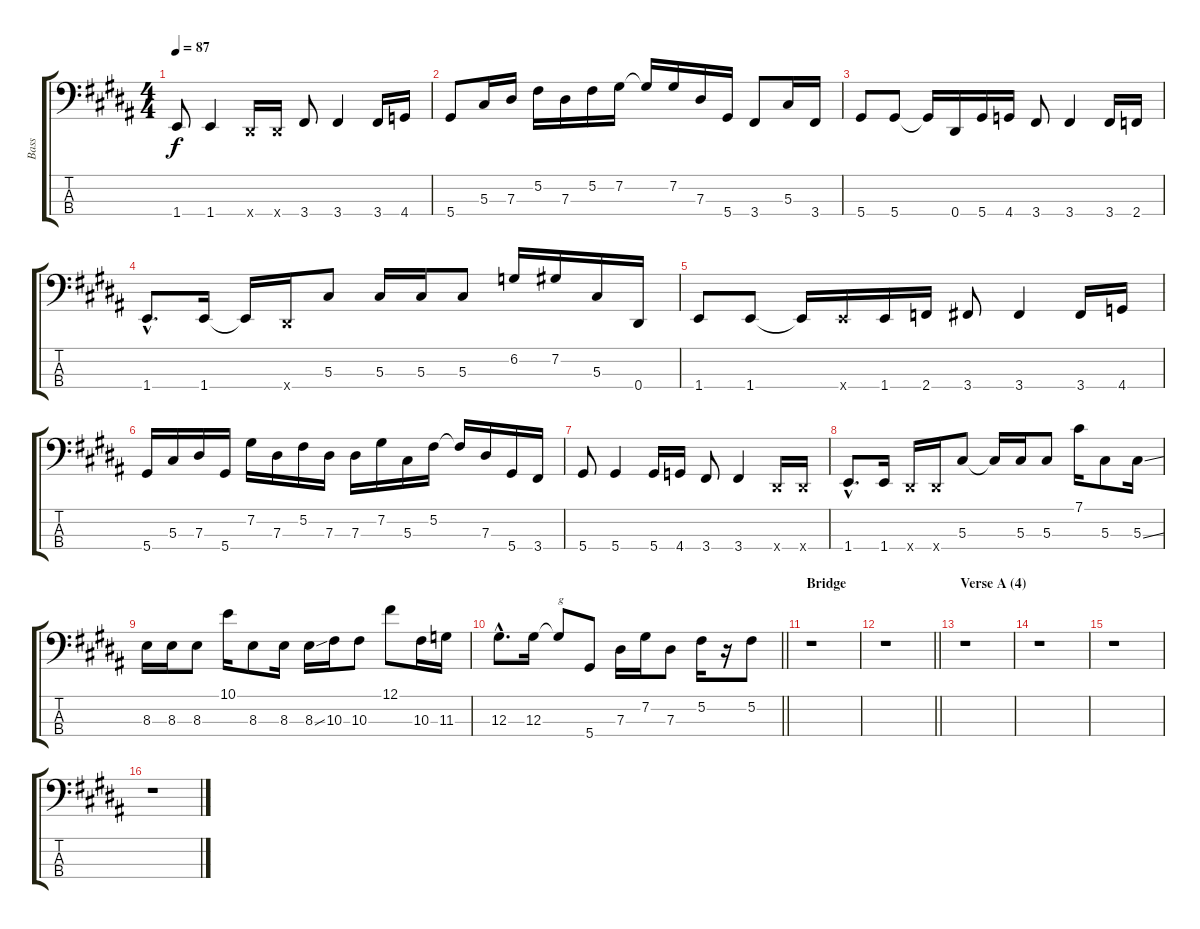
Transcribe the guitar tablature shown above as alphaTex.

\track ("Bass" "Bass") {instrument electricbassfinger}
\staff {score tabs}
\tuning (Gb2 Db2 Ab1 Eb1) {hide}
\ts (4 4)
\tempo 87
\clef f4
\ks b
1.4.8{dy f} 1.4.4 0.4{x}.16 0.4{x}.16 3.4.8 3.4.4 3.4.16 4.4.16 |
5.4.8 5.3.16 7.3.16 5.2.16 7.3.16 5.2.16 7.2.16 7.2{t}.16 7.2.16 7.3.16 5.4.16 3.4.8 5.3.16 3.4.16 |
5.4.8 5.4.8 5.4{t}.16 0.4.16 5.4.16 4.4.16 3.4.8 3.4.4 3.4.16 2.4.16 |
1.4{hac}.8{d} 1.4.16 1.4{t}.16 0.4{x}.16 5.3.8 5.3.16 5.3.16 5.3.8 6.2.16 7.2.16 5.3.16 0.4.16 |
1.4.8 1.4.8 1.4{t}.16 1.4{x}.16 1.4.16 2.4.16 3.4.8 3.4.4 3.4.16 4.4.16 |
5.4.16 5.3.16 7.3.16 5.4.16 7.2.16 7.3.16 5.2.16 7.3.16 7.3.16 7.2.16 5.3.16 5.2.16 5.2{t}.16 7.3.16 5.4.16 3.4.16 |
5.4.8 5.4.4 5.4.16 4.4.16 3.4.8 3.4.4 0.4{x}.16 0.4{x}.16 |
1.4{hac}.8{d} 1.4.16 0.4{x}.16 0.4{x}.16 5.3.8 5.3{t}.16 5.3.16 5.3.8 7.1.16 5.3.8 5.3{ss}.16 |
8.3.16 8.3.16 8.3.8 10.1.16 8.3.8 8.3.16 8.3{ss}.16 10.3.16 10.3.8 12.1.8 10.3.16 11.3.16 |
\barLineRight lightlight
12.3{hac}.8{d} 12.3.16 12.3{t}.8{txt "g"} 5.4.8 7.3.16 7.2.16 7.3.8 5.2.16 r.16 5.2.8 |
\section ("" "Bridge")
r.1 |
\barLineRight lightlight
r.1 |
\section ("" "Verse A (4)")
r.1 |
r.1 |
r.1 |
r.1
